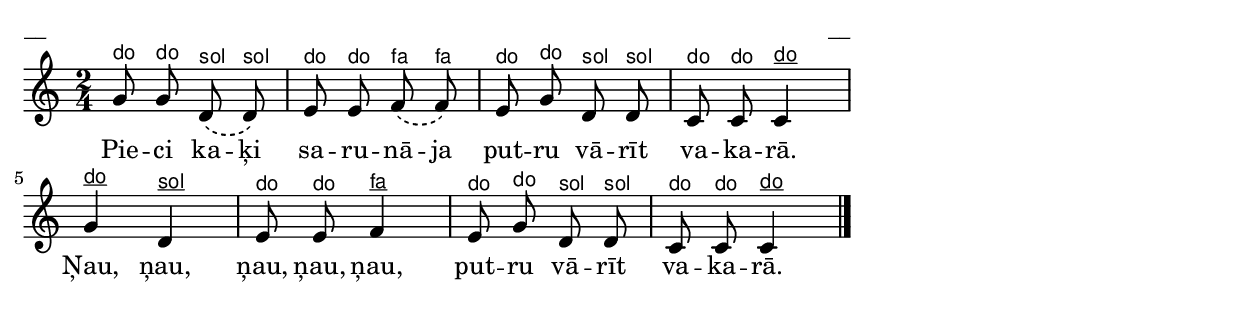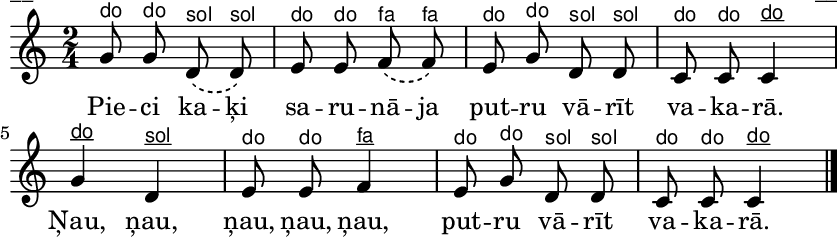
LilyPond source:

\version "2.13.18"
#(ly:set-option 'crop #t)

%\header {
%    title = "Pieci kaķi sarunāja"
%}
% F/g "Laiva", rokraksts - balta_mape2.pdf, p.26
\paper {
line-width = 14\cm
left-margin = 0.4\cm
between-system-padding = 0.1\cm
between-system-space = 0.1\cm
}
\layout {
indent = #0
ragged-last = ##f
}


voiceA = \relative c' {
\time 2/4
\clef "treble"
\key c \major
\time 2/4
\override Voice.TextScript #'font-family = #'sans
\override Voice.TextScript #'font-size = #-1

\phrasingSlurDashed
g'8^"do" g^"do" d\(^"sol" d\)^"sol" | 
e8^"do" e^"do" f\(^"fa" f\)^"fa" | 
e8^"do" g^"do" d^"sol" d^"sol" | 
c8^"do" c^"do" c4^\markup{\underline "do"}

g'4^\markup{\underline "do"} d^\markup{\underline "sol"} | 
e8^"do" e^"do" f4^\markup{\underline "fa"} | 
e8^"do" g^"do" d^"sol" d^"sol" | 
c8^"do" c^"do" c4^\markup{\underline "do"}
\bar "|."
} 


lyricA = \lyricmode {
Pie -- ci ka -- ķi sa -- ru -- nā -- ja 
put -- ru vā -- rīt va -- ka -- rā. 
Ņau, ņau, ņau, ņau, ņau, put -- ru vā -- rīt va -- ka -- rā.
} 



fullScore = <<
\new Staff {
<<
\new Voice = "voiceA" { \oneVoice \autoBeamOff \voiceA }
\new Lyrics \lyricsto "voiceA" \lyricA
>>
}
>>

\score {
\fullScore
\header { piece = "__" opus = "__" }
}
\markup { \with-color #(x11-color 'white) \sans \smaller "__" }
\score {
\unfoldRepeats
\fullScore
\midi {
\context { \Staff \remove "Staff_performer" }
\context { \Voice \consists "Staff_performer" }
}
}


